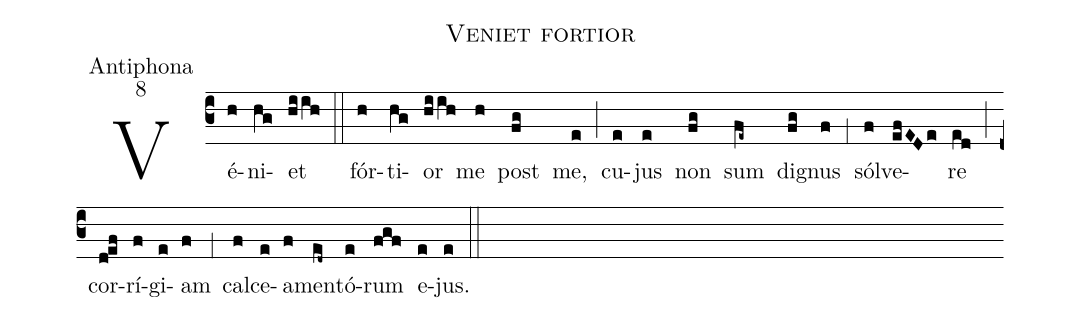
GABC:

name:Veniet fortior;
office-part:Antiphona;
mode:8;
%%
(c3) Vé(h)ni(hg)et(hiih) (::) fór(h)ti(hg)or(hiih) me(h) post(fg) me,(e) (;) cu(e)jus(e) non(fg) sum(fe~) di(fg)gnus(f) (;1) sól(f)ve(efEDe)re(ed) (;) cor(d!ef)rí(f)gi(e)am(f) (;1) cal(f)ce(e)a(f)men(ed~)tó(e)rum(fgf) e(e)jus.(e) (::)
